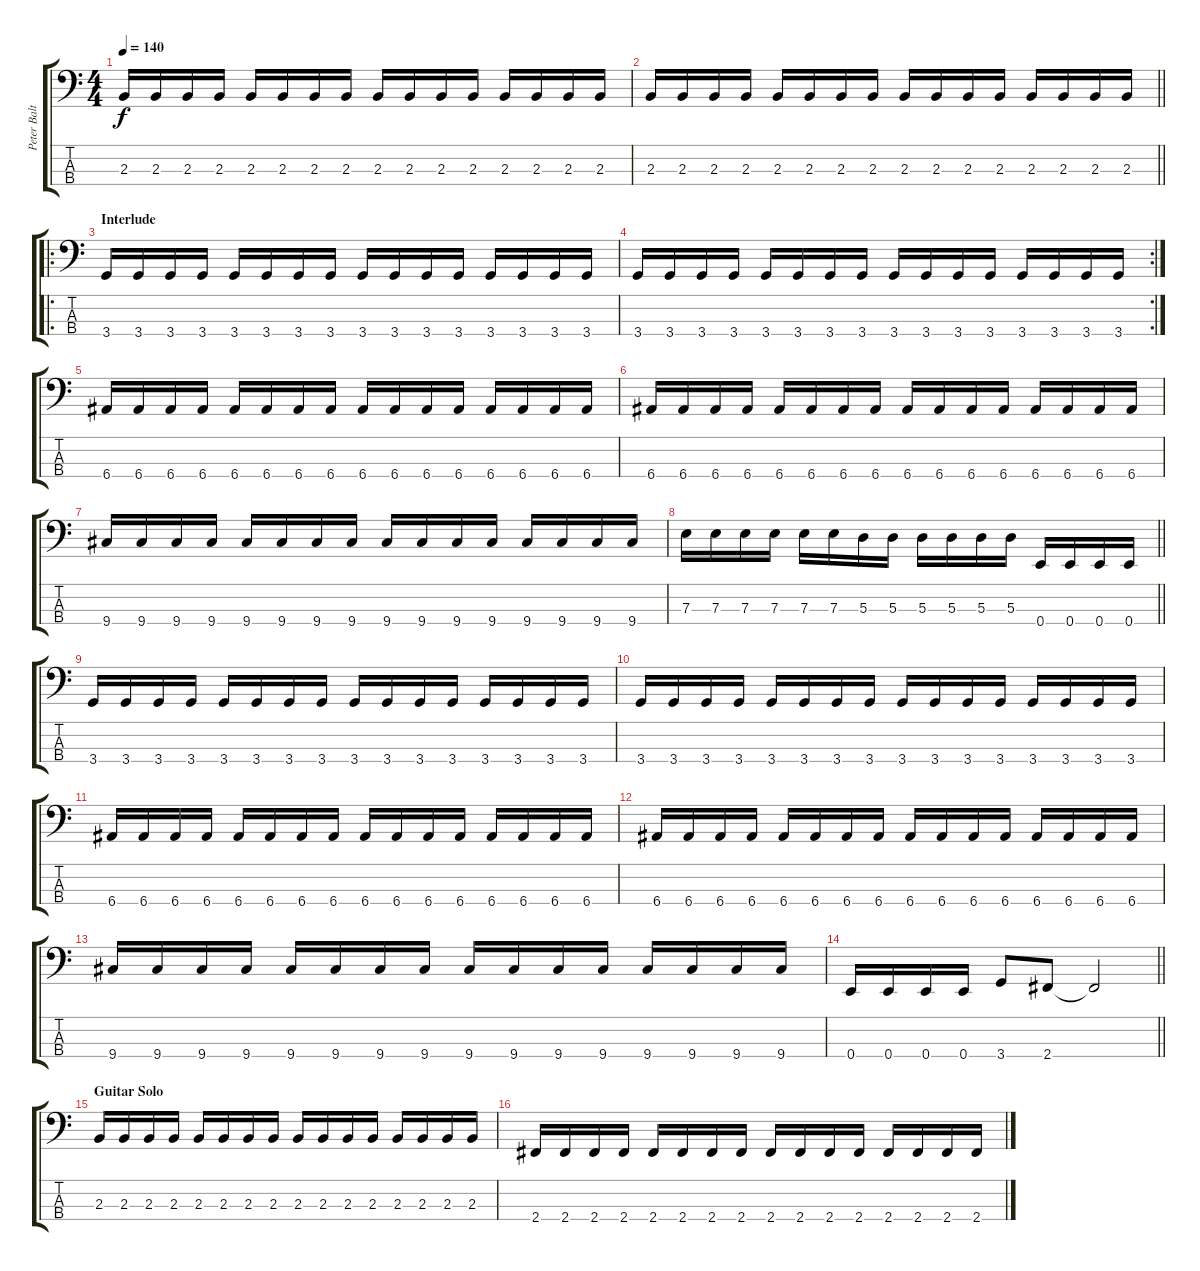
\track ("Peter Baltes (Bass)" "Peter Balt") {instrument electricbasspick}
\staff {score tabs}
\tuning (G2 D2 A1 E1) {hide}
\ts (4 4)
\tempo 140
\clef f4
\ks c
2.3.16{dy f} 2.3.16 2.3.16 2.3.16 2.3.16 2.3.16 2.3.16 2.3.16 2.3.16 2.3.16 2.3.16 2.3.16 2.3.16 2.3.16 2.3.16 2.3.16 |
\barLineRight lightlight
2.3.16 2.3.16 2.3.16 2.3.16 2.3.16 2.3.16 2.3.16 2.3.16 2.3.16 2.3.16 2.3.16 2.3.16 2.3.16 2.3.16 2.3.16 2.3.16 |
\ro
\section ("" "Interlude")
3.4.16 3.4.16 3.4.16 3.4.16 3.4.16 3.4.16 3.4.16 3.4.16 3.4.16 3.4.16 3.4.16 3.4.16 3.4.16 3.4.16 3.4.16 3.4.16 |
\rc 2
3.4.16 3.4.16 3.4.16 3.4.16 3.4.16 3.4.16 3.4.16 3.4.16 3.4.16 3.4.16 3.4.16 3.4.16 3.4.16 3.4.16 3.4.16 3.4.16 |
6.4.16 6.4.16 6.4.16 6.4.16 6.4.16 6.4.16 6.4.16 6.4.16 6.4.16 6.4.16 6.4.16 6.4.16 6.4.16 6.4.16 6.4.16 6.4.16 |
6.4.16 6.4.16 6.4.16 6.4.16 6.4.16 6.4.16 6.4.16 6.4.16 6.4.16 6.4.16 6.4.16 6.4.16 6.4.16 6.4.16 6.4.16 6.4.16 |
9.4.16 9.4.16 9.4.16 9.4.16 9.4.16 9.4.16 9.4.16 9.4.16 9.4.16 9.4.16 9.4.16 9.4.16 9.4.16 9.4.16 9.4.16 9.4.16 |
\barLineRight lightlight
7.3.16 7.3.16 7.3.16 7.3.16 7.3.16 7.3.16 5.3.16 5.3.16 5.3.16 5.3.16 5.3.16 5.3.16 0.4.16 0.4.16 0.4.16 0.4.16 |
3.4.16 3.4.16 3.4.16 3.4.16 3.4.16 3.4.16 3.4.16 3.4.16 3.4.16 3.4.16 3.4.16 3.4.16 3.4.16 3.4.16 3.4.16 3.4.16 |
3.4.16 3.4.16 3.4.16 3.4.16 3.4.16 3.4.16 3.4.16 3.4.16 3.4.16 3.4.16 3.4.16 3.4.16 3.4.16 3.4.16 3.4.16 3.4.16 |
6.4.16 6.4.16 6.4.16 6.4.16 6.4.16 6.4.16 6.4.16 6.4.16 6.4.16 6.4.16 6.4.16 6.4.16 6.4.16 6.4.16 6.4.16 6.4.16 |
6.4.16 6.4.16 6.4.16 6.4.16 6.4.16 6.4.16 6.4.16 6.4.16 6.4.16 6.4.16 6.4.16 6.4.16 6.4.16 6.4.16 6.4.16 6.4.16 |
9.4.16 9.4.16 9.4.16 9.4.16 9.4.16 9.4.16 9.4.16 9.4.16 9.4.16 9.4.16 9.4.16 9.4.16 9.4.16 9.4.16 9.4.16 9.4.16 |
\barLineRight lightlight
0.4.16 0.4.16 0.4.16 0.4.16 3.4.8 2.4.8 2.4{t}.2 |
\section ("" "Guitar Solo")
2.3.16 2.3.16 2.3.16 2.3.16 2.3.16 2.3.16 2.3.16 2.3.16 2.3.16 2.3.16 2.3.16 2.3.16 2.3.16 2.3.16 2.3.16 2.3.16 |
2.4.16 2.4.16 2.4.16 2.4.16 2.4.16 2.4.16 2.4.16 2.4.16 2.4.16 2.4.16 2.4.16 2.4.16 2.4.16 2.4.16 2.4.16 2.4.16
